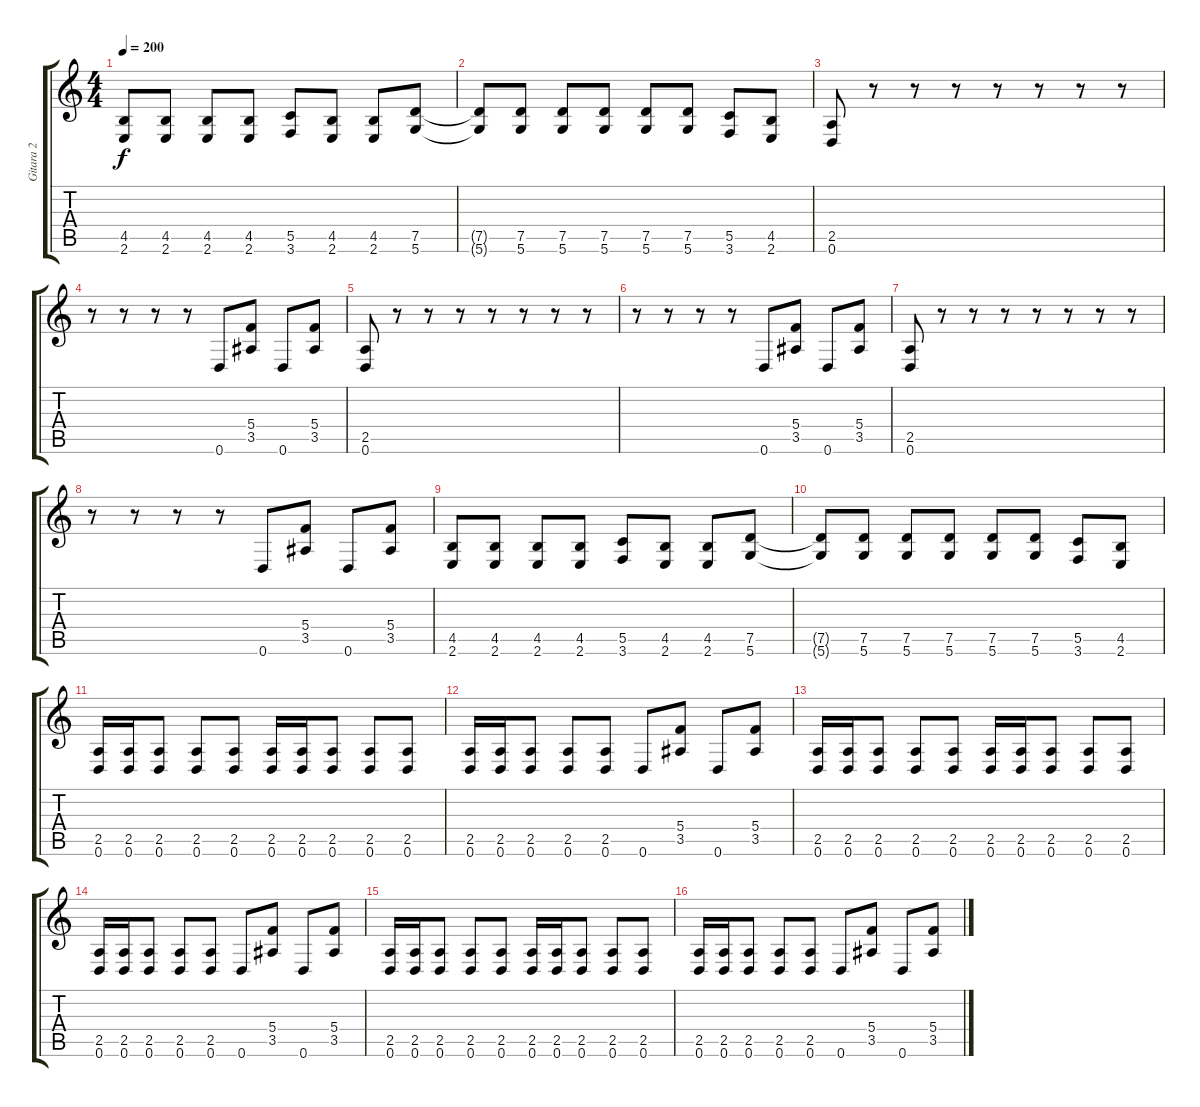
\track ("Gitara 2" "Gitara 2") {instrument distortionguitar}
\staff {score tabs}
\tuning (D4 A3 F3 C3 G2 D2) {hide}
\ts (4 4)
\tempo 200
\clef g2
\ks c
(4.5 2.6).8{dy f} (4.5 2.6).8 (4.5 2.6).8 (4.5 2.6).8 (5.5 3.6).8 (4.5 2.6).8 (4.5 2.6).8 (7.5 5.6).8 |
(7.5{t} 5.6{t}).8 (7.5 5.6).8 (7.5 5.6).8 (7.5 5.6).8 (7.5 5.6).8 (7.5 5.6).8 (5.5 3.6).8 (4.5 2.6).8 |
(2.5 0.6).8 r.8 r.8 r.8 r.8 r.8 r.8 r.8 |
r.8 r.8 r.8 r.8 0.6.8 (5.4 3.5).8 0.6.8 (5.4 3.5).8 |
(2.5 0.6).8 r.8 r.8 r.8 r.8 r.8 r.8 r.8 |
r.8 r.8 r.8 r.8 0.6.8 (5.4 3.5).8 0.6.8 (5.4 3.5).8 |
(2.5 0.6).8 r.8 r.8 r.8 r.8 r.8 r.8 r.8 |
r.8 r.8 r.8 r.8 0.6.8 (5.4 3.5).8 0.6.8 (5.4 3.5).8 |
(4.5 2.6).8 (4.5 2.6).8 (4.5 2.6).8 (4.5 2.6).8 (5.5 3.6).8 (4.5 2.6).8 (4.5 2.6).8 (7.5 5.6).8 |
(7.5{t} 5.6{t}).8 (7.5 5.6).8 (7.5 5.6).8 (7.5 5.6).8 (7.5 5.6).8 (7.5 5.6).8 (5.5 3.6).8 (4.5 2.6).8 |
(2.5 0.6).16 (2.5 0.6).16 (2.5 0.6).8 (2.5 0.6).8 (2.5 0.6).8 (2.5 0.6).16 (2.5 0.6).16 (2.5 0.6).8 (2.5 0.6).8 (2.5 0.6).8 |
(2.5 0.6).16 (2.5 0.6).16 (2.5 0.6).8 (2.5 0.6).8 (2.5 0.6).8 0.6.8 (5.4 3.5).8 0.6.8 (5.4 3.5).8 |
(2.5 0.6).16 (2.5 0.6).16 (2.5 0.6).8 (2.5 0.6).8 (2.5 0.6).8 (2.5 0.6).16 (2.5 0.6).16 (2.5 0.6).8 (2.5 0.6).8 (2.5 0.6).8 |
(2.5 0.6).16 (2.5 0.6).16 (2.5 0.6).8 (2.5 0.6).8 (2.5 0.6).8 0.6.8 (5.4 3.5).8 0.6.8 (5.4 3.5).8 |
(2.5 0.6).16 (2.5 0.6).16 (2.5 0.6).8 (2.5 0.6).8 (2.5 0.6).8 (2.5 0.6).16 (2.5 0.6).16 (2.5 0.6).8 (2.5 0.6).8 (2.5 0.6).8 |
(2.5 0.6).16 (2.5 0.6).16 (2.5 0.6).8 (2.5 0.6).8 (2.5 0.6).8 0.6.8 (5.4 3.5).8 0.6.8 (5.4 3.5).8
